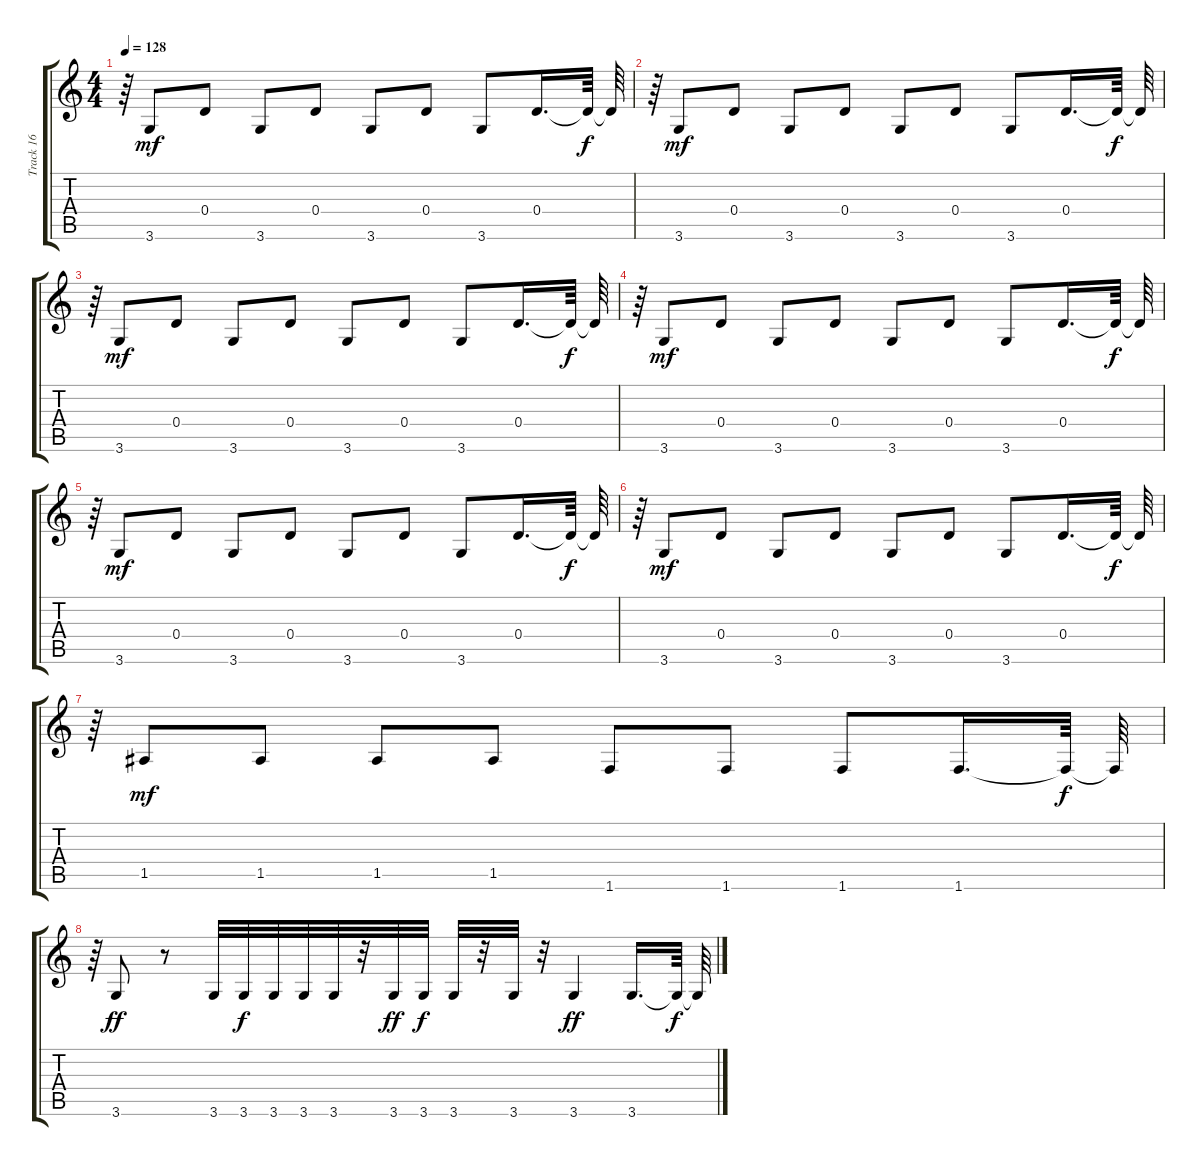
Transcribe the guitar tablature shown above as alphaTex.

\track ("Track 16" "Track 16") {instrument acousticbass}
\staff {score tabs}
\tuning (E4 B3 G3 D3 A2 E2) {hide}
\ts (4 4)
\tempo 128
\clef g2
\ks c
r.64{dy f} 3.6.8{dy mf} 0.4.8 3.6.8 0.4.8 3.6.8 0.4.8 3.6.8 0.4.16{d} 0.4{t}.64{dy f} 0.4{t}.64 |
r.64 3.6.8{dy mf} 0.4.8 3.6.8 0.4.8 3.6.8 0.4.8 3.6.8 0.4.16{d} 0.4{t}.64{dy f} 0.4{t}.64 |
r.64 3.6.8{dy mf} 0.4.8 3.6.8 0.4.8 3.6.8 0.4.8 3.6.8 0.4.16{d} 0.4{t}.64{dy f} 0.4{t}.64 |
r.64 3.6.8{dy mf} 0.4.8 3.6.8 0.4.8 3.6.8 0.4.8 3.6.8 0.4.16{d} 0.4{t}.64{dy f} 0.4{t}.64 |
r.64 3.6.8{dy mf} 0.4.8 3.6.8 0.4.8 3.6.8 0.4.8 3.6.8 0.4.16{d} 0.4{t}.64{dy f} 0.4{t}.64 |
r.64 3.6.8{dy mf} 0.4.8 3.6.8 0.4.8 3.6.8 0.4.8 3.6.8 0.4.16{d} 0.4{t}.64{dy f} 0.4{t}.64 |
r.64 1.5.8{dy mf} 1.5.8 1.5.8 1.5.8 1.6.8 1.6.8 1.6.8 1.6.16{d} 1.6{t}.64{dy f} 1.6{t}.64 |
r.64 3.6.8{dy ff} r.8 3.6.32 3.6.32{dy f} 3.6.32 3.6.32 3.6.32 r.32 3.6.32{dy ff} 3.6.32{dy f} 3.6.32 r.32 3.6.32 r.32 3.6.4{dy ff} 3.6.16{d} 3.6{t}.64{dy f} 3.6{t}.64
